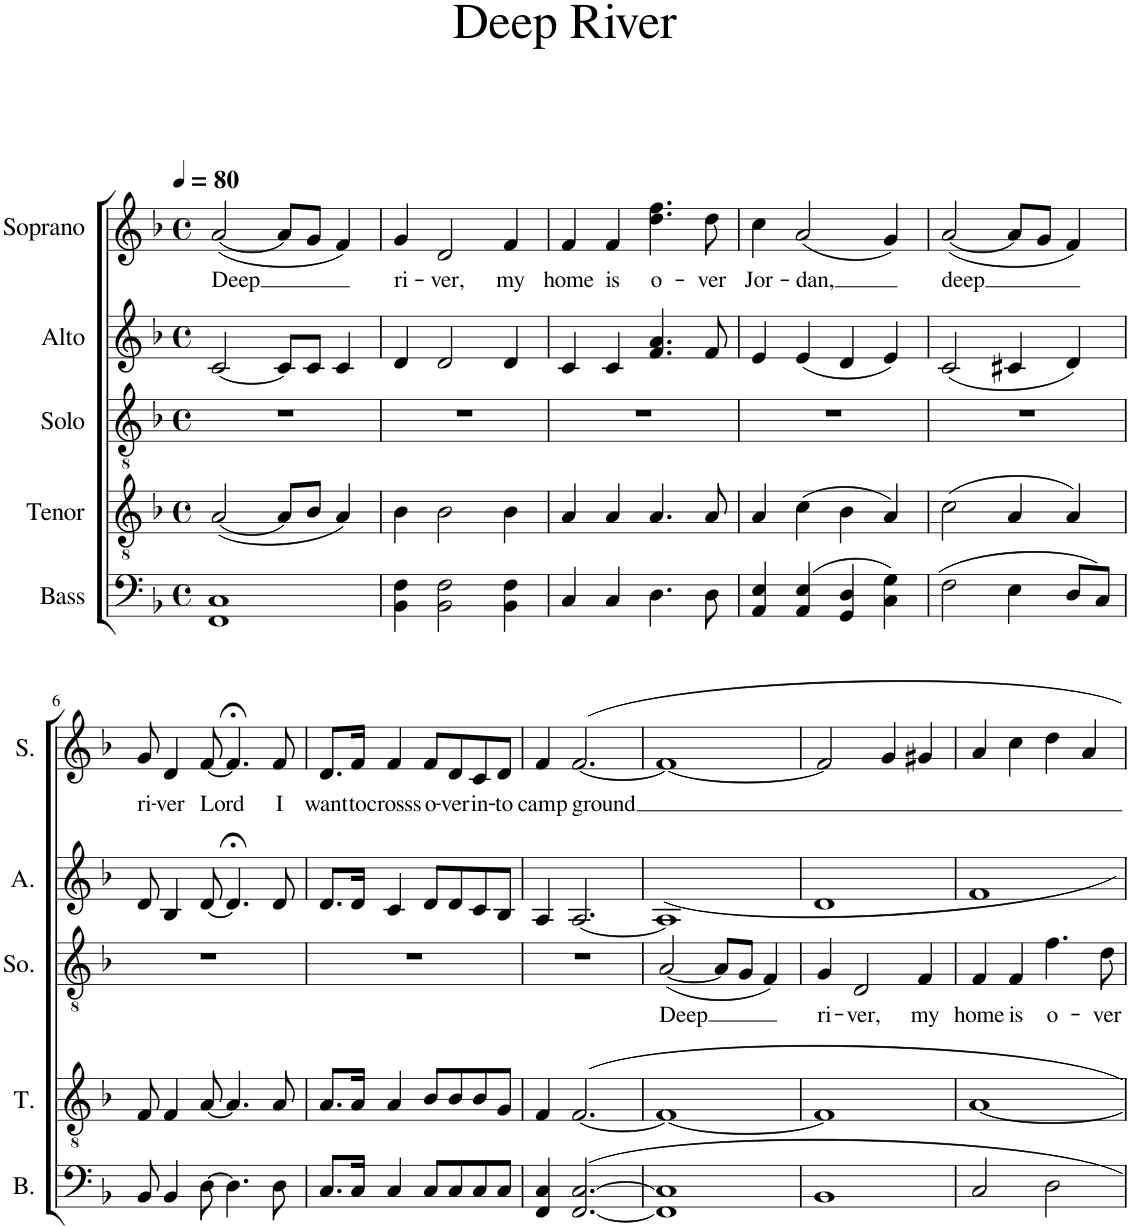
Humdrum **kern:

**kern	**kern	**kern	**text	**kern	**kern	**text
*part5	*part4	*part3	*part3	*part2	*part1	*part1
*staff5	*staff4	*staff3	*staff3	*staff2	*staff1	*staff1
*I"Bass	*I"Tenor	*I"Solo	*	*I"Alto	*I"Soprano	*
*I'B.	*I'T.	*I'So.	*	*I'A.	*I'S.	*
*clefF4	*clefGv2	*clefGv2	*	*clefG2	*clefG2	*
*	*	*Trd1c2	*	*	*	*
*k[b-]	*k[b-]	*k[b-]	*	*k[b-]	*k[b-]	*
*M4/4	*M4/4	*M4/4	*	*M4/4	*M4/4	*
*met(c)	*met(c)	*met(c)	*	*met(c)	*met(c)	*
*MM80	*MM80	*MM80	*	*MM80	*MM80	*
=1	=1	=1	=1	=1	=1	=1
!	!	!	!	!	!	!LO:LY:b
1FF 1C	([2A/	1r	.	[2c/	([2a/	Deep
.	8A/L]	.	.	8c/L]	8a/L]	.
.	8B-/J	.	.	8c/J	8g/J	.
.	4A/)	.	.	4c/	4f/)	.
=2	=2	=2	=2	=2	=2	=2
!	!	!	!	!	!	!LO:LY:b
4BB-\ 4F\	4B-\	1r	.	4d/	4g/	ri-
!	!	!	!	!	!	!LO:LY:b
2BB-\ 2F\	2B-\	.	.	2d/	2d/	-ver,
!	!	!	!	!	!	!LO:LY:b
4BB-\ 4F\	4B-\	.	.	4d/	4f/	my
=3	=3	=3	=3	=3	=3	=3
!	!	!	!	!	!	!LO:LY:b
4C/	4A/	1r	.	4c/	4f/	home
!	!	!	!	!	!	!LO:LY:b
4C/	4A/	.	.	4c/	4f/	is
!	!	!	!	!	!	!LO:LY:b
4.D\	4.A/	.	.	4.f/ 4.a/	4.dd\ 4.ff\	o-
!	!	!	!	!	!	!LO:LY:b
8D\	8A/	.	.	8f/	8dd\	-ver
=4	=4	=4	=4	=4	=4	=4
!	!	!	!	!	!	!LO:LY:b
4AA/ 4E/	4A/	1r	.	4e/	4cc\	Jor-
!	!	!	!	!	!	!LO:LY:b
(4AA/ 4E/	(4c\	.	.	(4e/	(2a/	-dan,
4GG/ 4D/	4B-\	.	.	4d/	.	.
4C\ 4G\)	4A/)	.	.	4e/)	4g/)	.
=5	=5	=5	=5	=5	=5	=5
!	!	!	!	!	!	!LO:LY:b
(2F\	(2c\	1r	.	(2c/	([2a/	-deep
4E\	4A/	.	.	4c#X/	8a/L]	.
.	.	.	.	.	8g/J	.
8D/L	4A/)	.	.	4d/)	4f/)	.
8C/J)	.	.	.	.	.	.
!!LO:LB:g=z
=6	=6	=6	=6	=6	=6	=6
!	!	!	!	!	!	!LO:LY:b
8BB-/	8F/	1r	.	8d/	8g/	ri-
!	!	!	!	!	!	!LO:LY:b
4BB-/	4F/	.	.	4B-/	4d/	-ver
!	!	!	!	!	!	!LO:LY:b
[8D\	[8A/	.	.	[8d/	[8f/	Lord
4.D\]	4.A/]	.	.	4.d;</]	4.f;</]	.
!	!	!	!	!	!	!LO:LY:b
8D\	8A/	.	.	8d/	8f/	I
=7	=7	=7	=7	=7	=7	=7
!	!	!	!	!	!	!LO:LY:b
8.C/L	8.A/L	1r	.	8.d/L	8.d/L	want
!	!	!	!	!	!	!LO:LY:b
16C/Jk	16A/Jk	.	.	16d/Jk	16f/Jk	to
!	!	!	!	!	!	!LO:LY:b
4C/	4A/	.	.	4c/	4f/	crosss
!	!	!	!	!	!	!LO:LY:b
8C/L	8B-/L	.	.	8d/L	8f/L	o-
!	!	!	!	!	!	!LO:LY:b
8C/	8B-/	.	.	8d/	8d/	-ver
!	!	!	!	!	!	!LO:LY:b
8C/	8B-/	.	.	8c/	8c/	in-
!	!	!	!	!	!	!LO:LY:b
8C/J	8G/J	.	.	8B-/J	8d/J	-to
=8	=8	=8	=8	=8	=8	=8
!	!	!	!	!	!	!LO:LY:b
4FF/ 4C/	4F/	1r	.	4A/	4f/	camp
!	!	!	!	!	!	!LO:LY:b
[2.FF/ [2.C/	[2.F/	.	.	[2.A/	[2.f/	-ground
=9	=9	=9	=9	=9	=9	=9
!	!	!	!LO:LY:b	!	!	!
1FF] 1C]	1F_	([2A/	-Deep	1A]	1f_	.
.	.	8A/L]	.	.	.	.
.	.	8G/J	.	.	.	.
.	.	4F/)	.	.	.	.
=10	=10	=10	=10	=10	=10	=10
!	!	!	!LO:LY:b	!	!	!
1BB-	1F]	4G/	ri-	1d	2f/]	.
!	!	!	!LO:LY:b	!	!	!
.	.	2D/	-ver,	.	.	.
.	.	.	.	.	4g/	.
!	!	!	!LO:LY:b	!	!	!
.	.	4F/	my	.	4g#X/	.
=11	=11	=11	=11	=11	=11	=11
!	!	!	!LO:LY:b	!	!	!
2C/	[1A	4F/	home	1f	4a/	.
!	!	!	!LO:LY:b	!	!	!
.	.	4F/	is	.	4cc\	.
!	!	!	!LO:LY:b	!	!	!
2D\	.	4.f\	o-	.	4dd\	.
.	.	.	.	.	4a/	.
!	!	!	!LO:LY:b	!	!	!
.	.	8d\	-ver	.	.	.
=	=	=	=	=	=	=
*-	*-	*-	*-	*-	*-	*-
